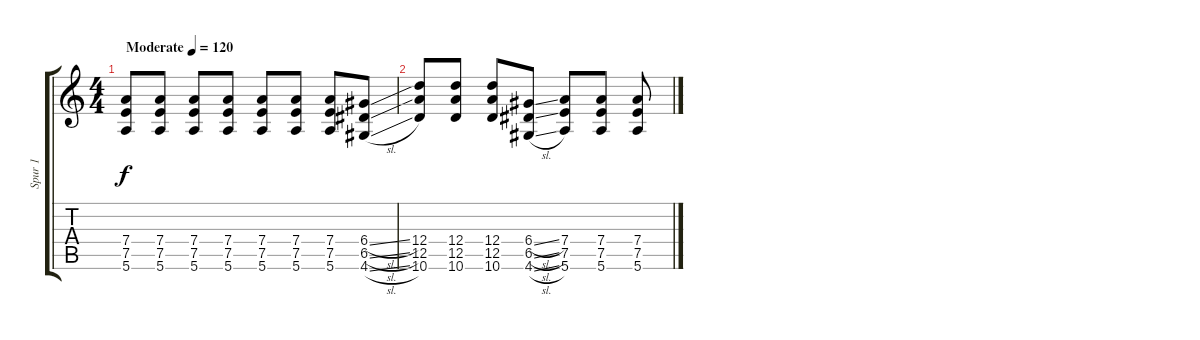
\track ("Spur 1" "Spur 1") {instrument distortionguitar}
\staff {score tabs}
\tuning (E4 B3 G3 D3 A2 E2) {hide}
\ts (4 4)
\tempo (120 "Moderate")
\clef g2
\ks c
(7.4 7.5 5.6).8{dy f instrument distortionguitar} (7.4 7.5 5.6).8 (7.4 7.5 5.6).8 (7.4 7.5 5.6).8 (7.4 7.5 5.6).8 (7.4 7.5 5.6).8 (7.4 7.5 5.6).8 (6.4{sl} 6.5{sl} 4.6{sl}).8 |
(12.4 12.5 10.6).8 (12.4 12.5 10.6).8 (12.4 12.5 10.6).8 (6.4{sl} 6.5{sl} 4.6{sl}).8 (7.4 7.5 5.6).8 (7.4 7.5 5.6).8 (7.4 7.5 5.6).8
